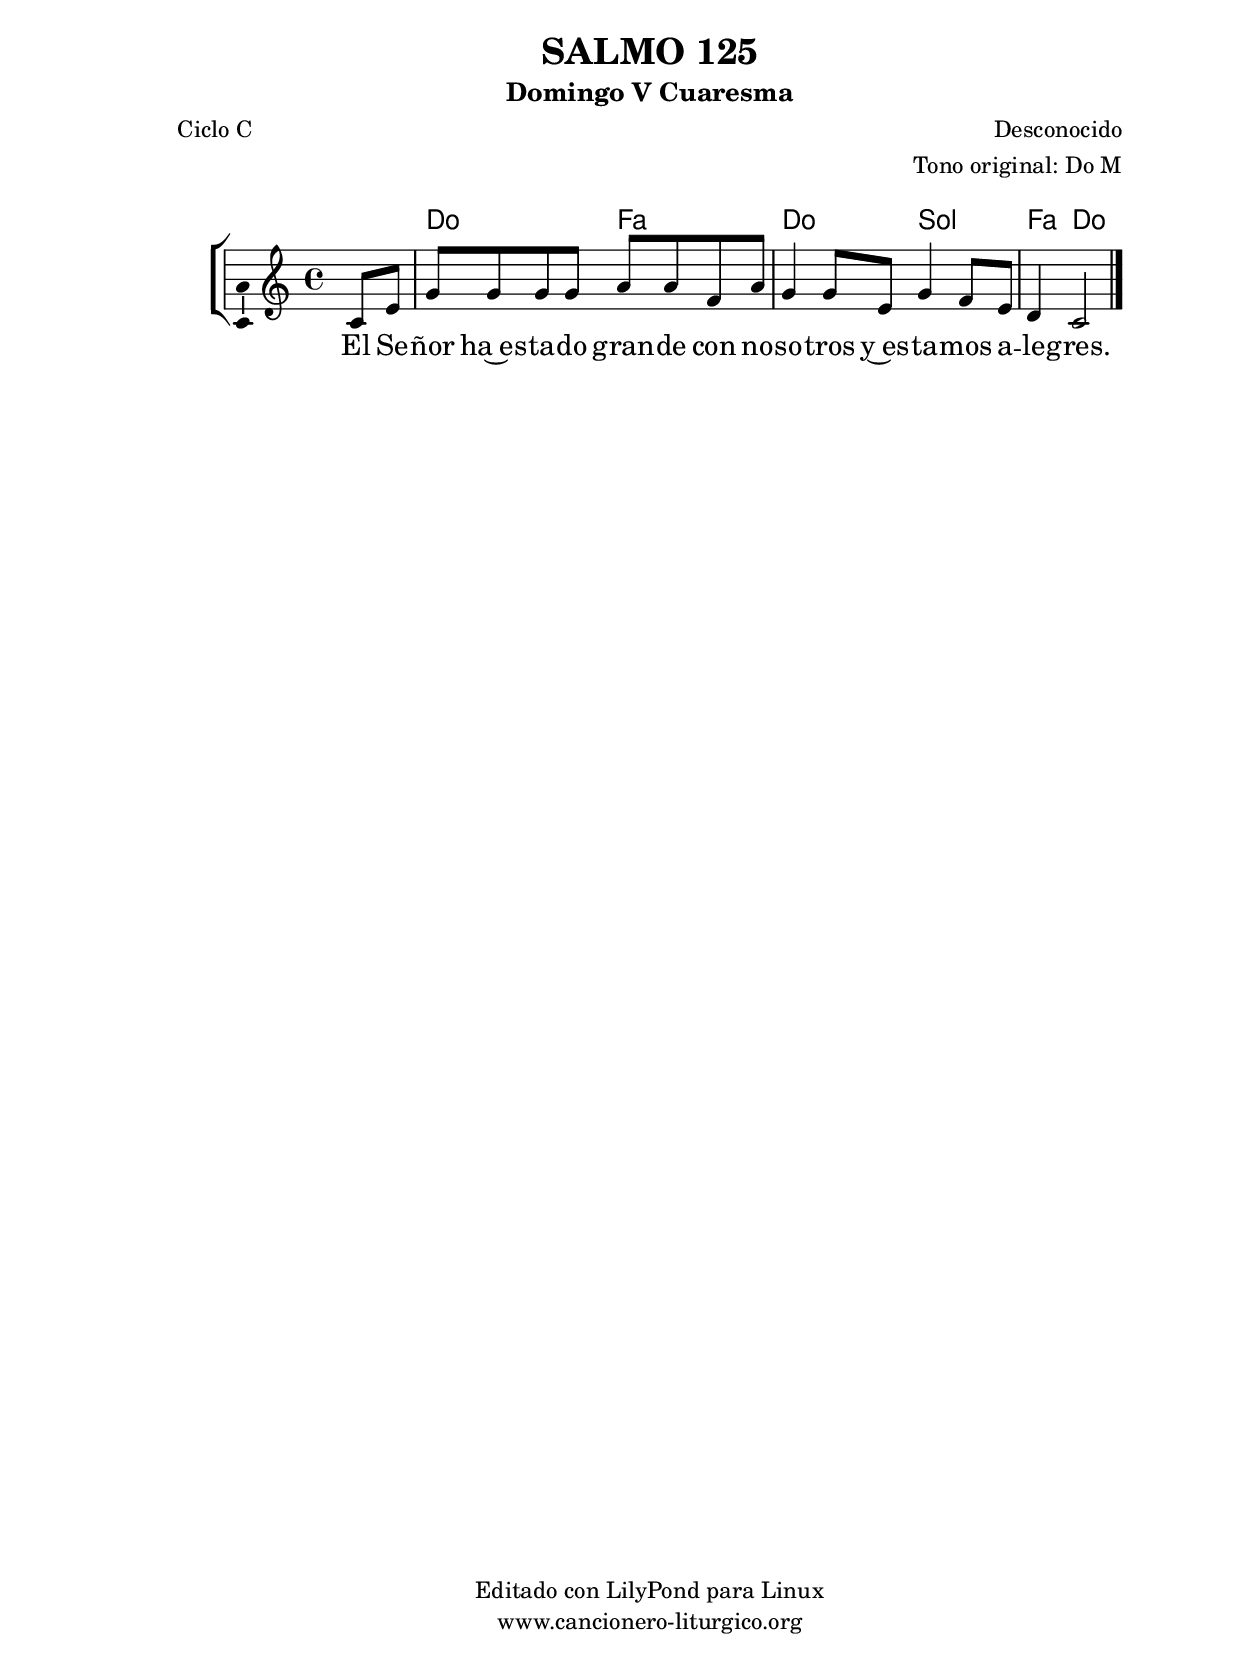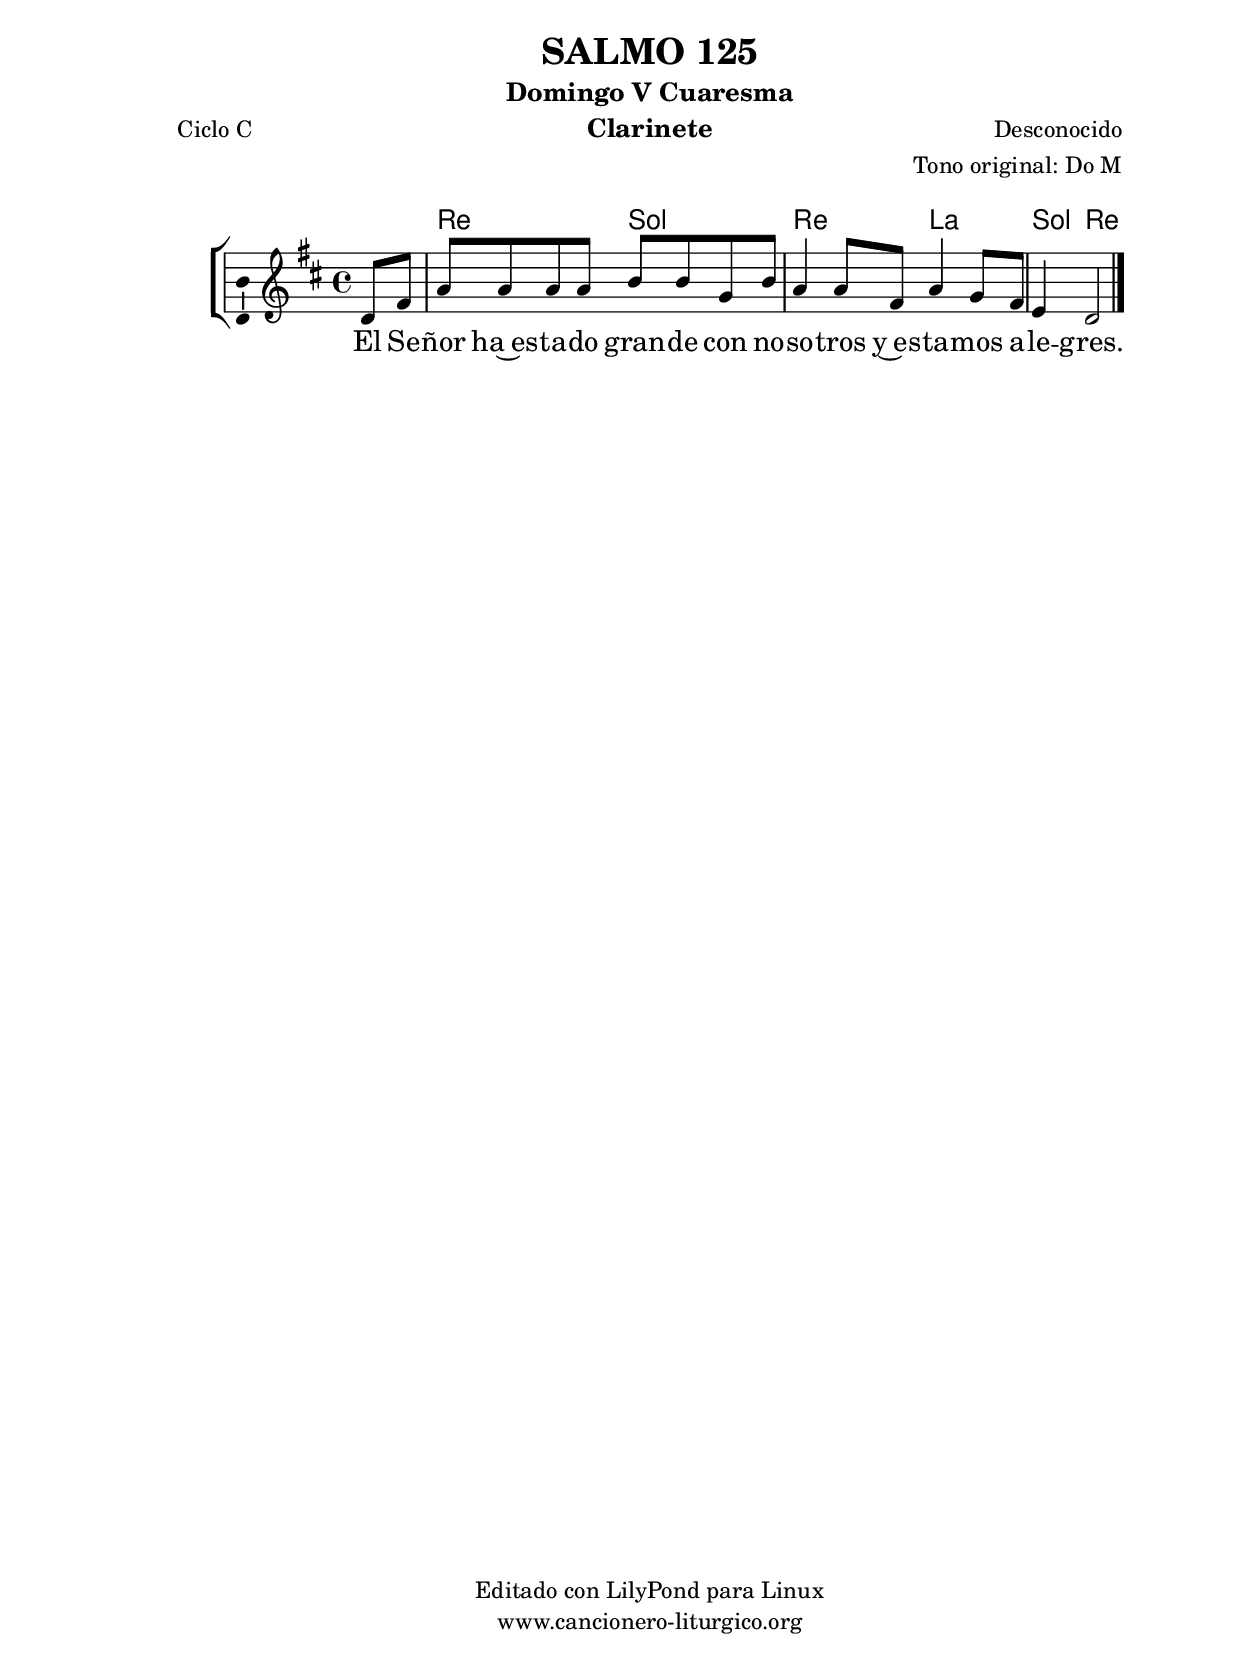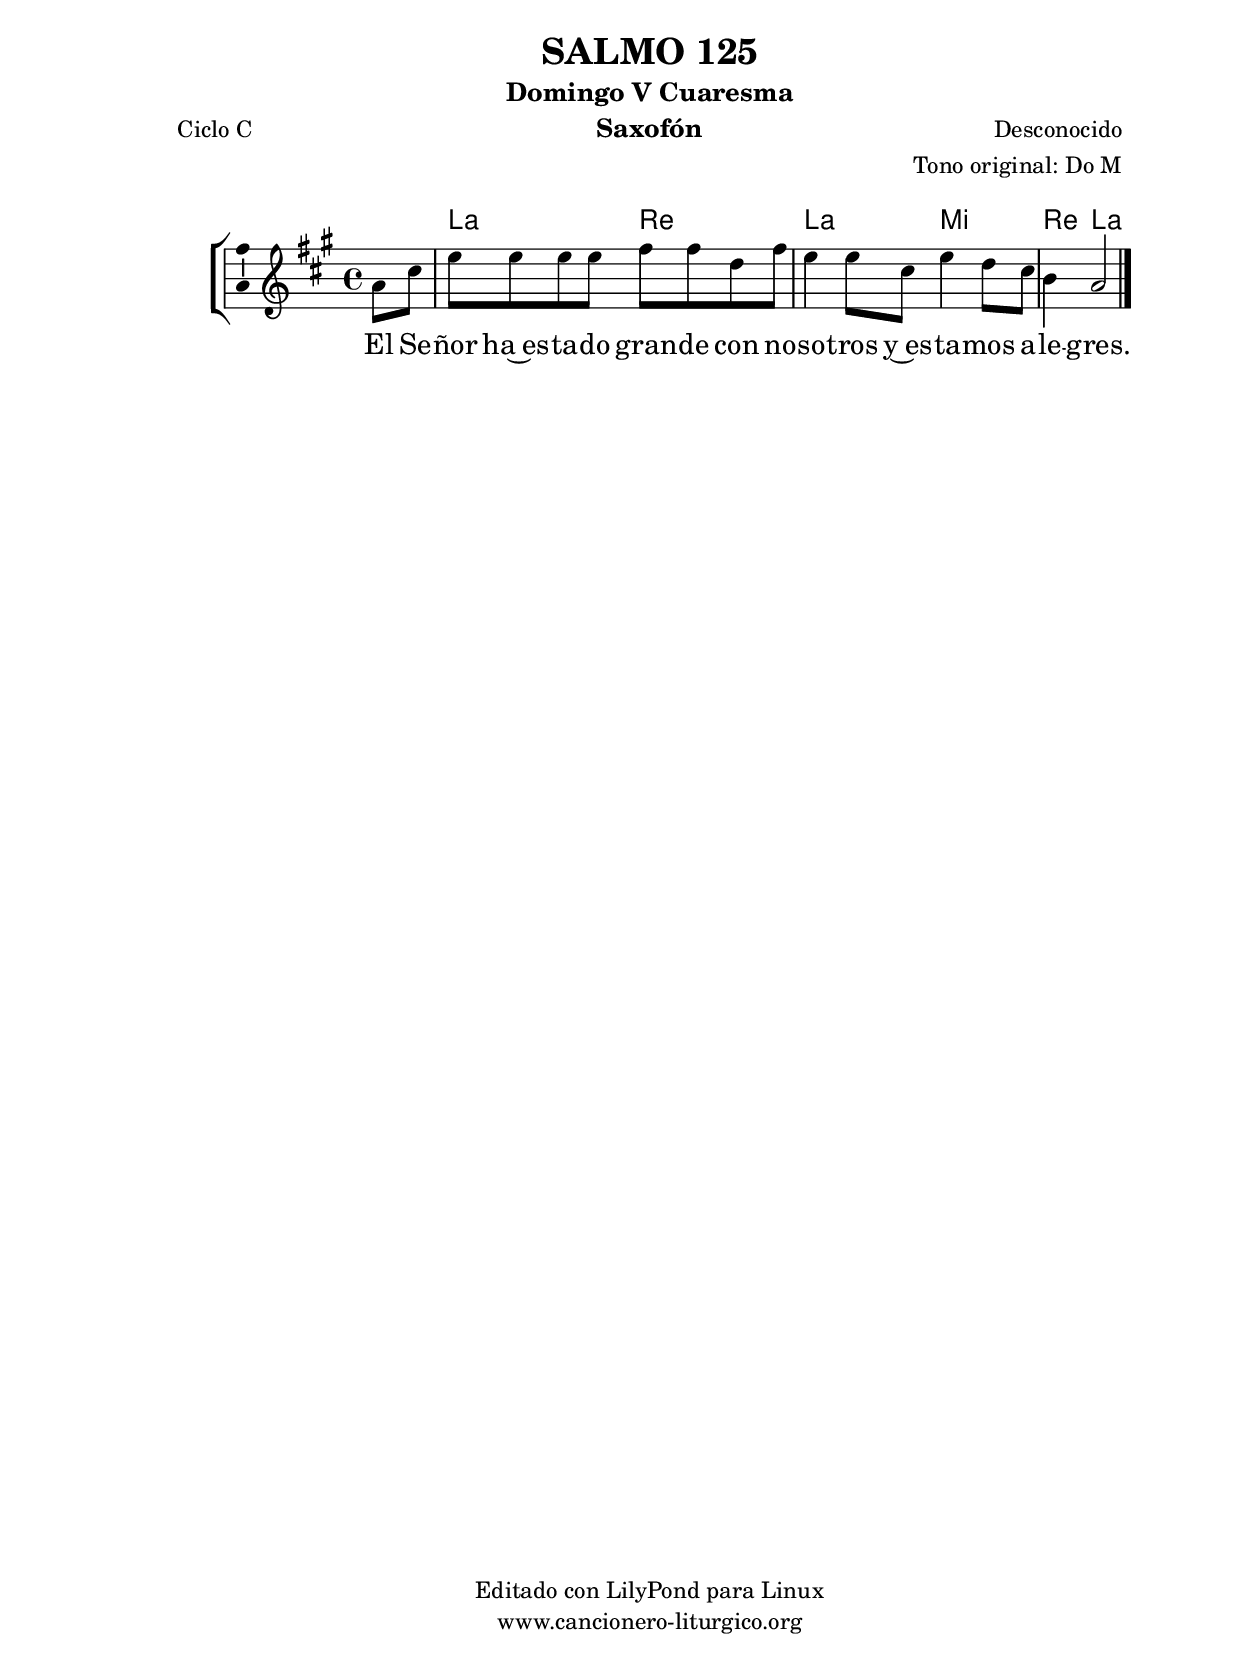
%
%para convertir .midi en .wav:
%timidity filename.midi -Ow -o finename.wav
%
%
%Para convertir de .wav a .mp3:
%lame -h -m j filename.wav
%
%
%para escuchar el midi:
%timidity nombrefichero.midi
%


%versión de lilypond para la que se ha escrito esta partitura:
\version "2.16.0"

	%Tamaño papel
	#(set-default-paper-size "a4")
	%Tamaño partitura
	#(set-global-staff-size 20)
	%No responde al pulsar sobre una nota
	#(ly:set-option 'point-and-click #f)

%parámetros del encabezamiento:
\header {
	title = "SALMO 125"
	subtitle = "Domingo V Cuaresma"
	composer = "Desconocido"
	poet = "Ciclo C"
	meter = ""
	arranger = "Tono original: Do M"
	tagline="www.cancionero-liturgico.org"
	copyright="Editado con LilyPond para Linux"
	}

%parámetros asociados al papel:
\paper  {
	oddHeaderMarkup = \markup {\fill-line { \on-the-fly #not-first-page \fromproperty #'header:title \on-the-fly #not-first-page \fromproperty #'header:composer }}
	evenHeaderMarkup = \markup {\fill-line { \fromproperty #'header:composer \fromproperty #'header:title }}
	#(set-paper-size "a4")
	print-page-number = ##f
	first-page-number = 1
	print-first-page-number = ##f
%	head-separation = 3.0 \cm
	top-margin = 2.0 \cm
	bottom-margin = 0.5\cm
%%%	bottom-margin = -1.0\cm
	left-margin = 3.0 \cm
	line-width = 16.0 \cm 
	indent = 8\mm
	interscoreline = 2.\mm
	between-system-space = 15\mm
%	para que las partituras no llenen la hoja:
	ragged-bottom = ##t
%	idem para la última hoja:
	ragged-last-bottom = ##f
%	para que las partituras llenen el ancho del papel:
	ragged-last = ##f
	after-title-space = 2.5 \cm
%page-count=1
system-count=1

	%Flexible Vertical Spacing
%	markup-markup-spacing =
%	#'((basic-distance . 15) (minimum-distance . 15) (padding . 3))
	markup-system-spacing =
	#'((basic-distance . 15) (minimum-distance . 15) (padding . 3))
	system-system-spacing =
	#'((basic-distance . 15) (minimum-distance . 15) (padding . 3))
	score-system-spacing =
	#'((basic-distance . 15) (minimum-distance . 15) (padding . 5))
%	top-system-spacing = % header
%	#'((basic-distance . 8) (minimum-distance . 0) (padding . 3))
%	top-markup-spacing =
%	#'((basic-distance . 20) (minimum-distance . 20) (padding . 3))
	last-bottom-spacing = % footer
	#'((basic-distance . 5) (minimum-distance . 5) (padding . 3))
%	score-markup-spacing =
%	#'((basic-distance . 16) (minimum-distance . 13) (padding . 3))

	}


%parámetros que afectan a toda la partitura:
global =  {
	%clave de sol (G):
	\clef G
	%armadura:
%%%	\transpose ees c
	\key c \major
	\tempo 4=80
	\set Score.tempoHideNote = ##t
	}


acordes = {
	\italianChords
	\chordmode {
%%%	\transpose ees c
{

s2 s
c f
c g f4 c2 s4

	}
	}
}

melodia = 
%%%\transpose ees c
{
	\relative c'{
	\time 4/4

s2. c8 e
g g g g a a f a
g4 g8 e g4 f8 e
d4 c2 s4

	\bar "|."
	}
	}


texto = \lyricmode {
El Se -- ñor ha~es -- ta -- do gran -- de con no -- so -- tros y~es -- ta -- mos a -- le -- gres.
	}


acordesStaff = \context ChordNames = acordesStaff <<
	\set chordChanges = ##t
	\acordes
	>>


vozStaff = \context Voice = vozStaff
\with {\consists "Ambitus_engraver"}
<<
%	\set Staff.instrumentName = ""
%	\set Staff.shortInstrumentName = ""
%	\set Staff.midiInstrument = #"clarinet"
%	\set Staff.midiInstrument = #"cello"
%	\set Staff.midiInstrument = #"flute"
	\set Staff.midiInstrument = #"electric guitar (jazz)"
%	\set Staff.midiInstrument = #"english horn"
%	\set Staff.midiInstrument = #"violin"
%	\set Staff.midiInstrument = #"glockenspiel"
	\set Staff.midiMinimumVolume = #0.7
	\set Staff.midiMaximumVolume = #0.9
	\global
	\melodia
	>>


textoStaff = \context Lyrics = textoStaff <<
	\lyricsto vozStaff \texto
	>>

\book {
	\score {
		\context ChoirStaff {
			\override StaffGroup.SystemStartBracket #'collapse-height = #1
			\override Score.SystemStartBar #'collapse-height = #1
			<<
			\acordesStaff
			\vozStaff
			\textoStaff
			>>
			}
		\layout {
	    		\context {
				\Lyrics
				\override LyricText #'font-size = #2
				}
	   		 \context {
				\Score
				%fontSize = #3
				\override StaffSymbol #'staff-space = #(magstep +3)
				%\override Beam #'thickness = #0.55
				%\override SpacingSpanner #'spacing-increment = #1.0
				%\override Slur #'height-limit = #1.5
				}
			}
		}
	\score {
		\unfoldRepeats
		\context ChoirStaff {
			<<
			\acordesStaff
			\vozStaff
			>>
			}
		\midi {
	  		\context {
	  			\Score
				tempoWholesPerMinute = #(ly:make-moment 70 4)
				}
			}
		}
	}

%Partitura para clarinete
#(define output-suffix "C")
\book {
	\header{
		instrument = "Clarinete"
		}
	\score {
		\context ChoirStaff {
			\override StaffGroup.SystemStartBracket #'collapse-height = #1
			\override Score.SystemStartBar #'collapse-height = #1
\transpose c d
			<<
			\acordesStaff
			\vozStaff
			\textoStaff
			>>
			}
		\layout {
	    		\context {
				\Lyrics
				\override LyricText #'font-size = #2
				}
	   		 \context {
				\Score
				%fontSize = #3
				\override StaffSymbol #'staff-space = #(magstep +3)
				%\override Beam #'thickness = #0.55
				%\override SpacingSpanner #'spacing-increment = #1.0
				%\override Slur #'height-limit = #1.5
				}
			}
		}
	}

%Partitura para saxofón
#(define output-suffix "S")
\book {
	\header{
		instrument = "Saxofón"
		}
	\score {
		\context ChoirStaff {
			\override StaffGroup.SystemStartBracket #'collapse-height = #1
			\override Score.SystemStartBar #'collapse-height = #1
\transpose c a
			<<
			\acordesStaff
			\vozStaff
			\textoStaff
			>>
			}
		\layout {
	    		\context {
				\Lyrics
				\override LyricText #'font-size = #2
				}
	   		 \context {
				\Score
				%fontSize = #3
				\override StaffSymbol #'staff-space = #(magstep +3)
				%\override Beam #'thickness = #0.55
				%\override SpacingSpanner #'spacing-increment = #1.0
				%\override Slur #'height-limit = #1.5
				}
			}
		}
	}

